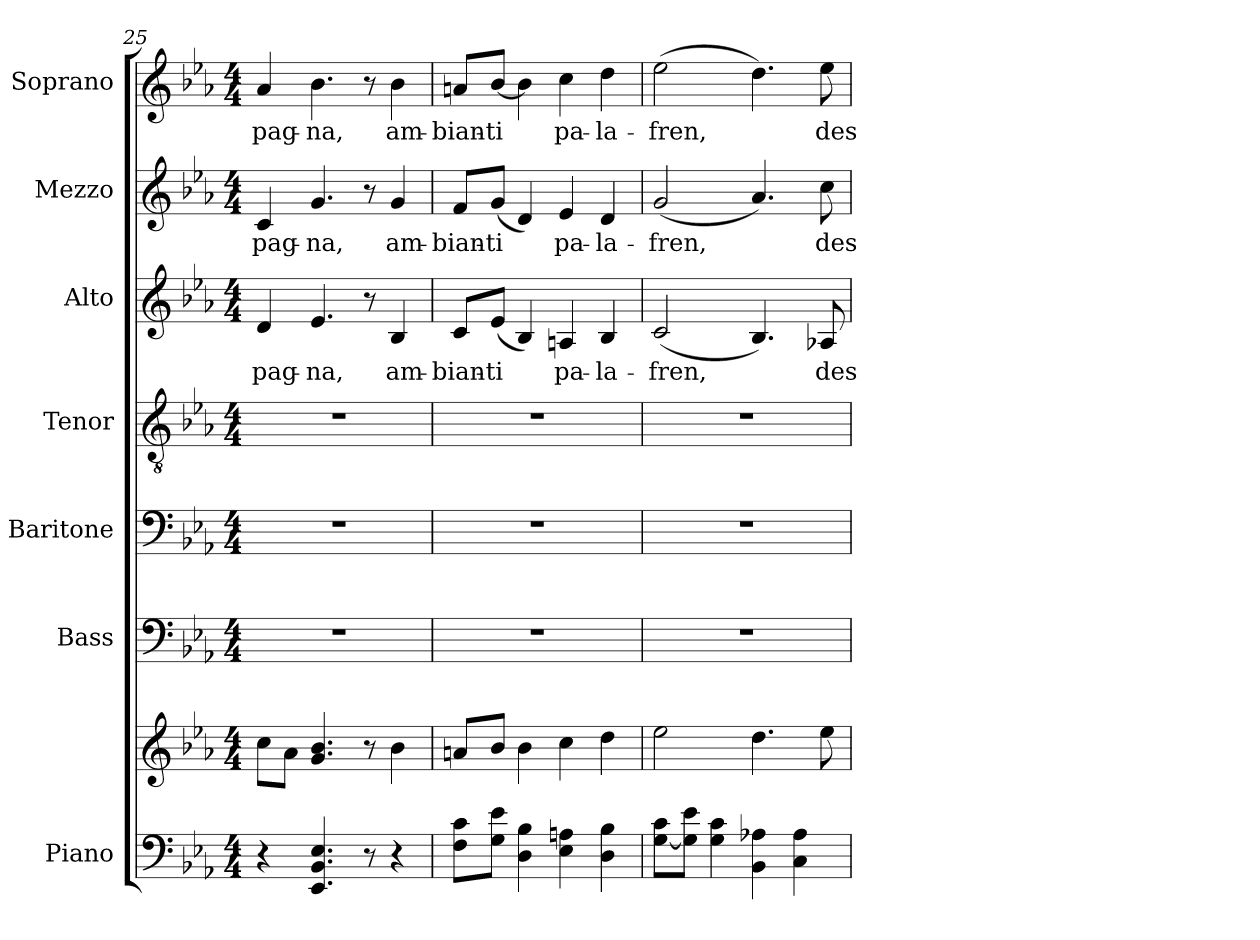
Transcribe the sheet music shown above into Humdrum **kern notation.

**kern	**kern	**kern	**kern	**kern	**kern	**text	**kern	**text	**kern	**text
*part7	*part7	*part6	*part5	*part4	*part3	*part3	*part2	*part2	*part1	*part1
*staff8	*staff7	*staff6	*staff5	*staff4	*staff3	*staff3	*staff2	*staff2	*staff1	*staff1
*I"Piano	*	*I"Bass	*I"Baritone	*I"Tenor	*I"Alto	*	*I"Mezzo	*	*I"Soprano	*
*I'Pno.	*	*I'B.	*I'Bar.	*I'T.	*I'A.	*	*I'M.	*	*I'S.	*
!!LO:PB:g=z
*clefF4	*clefG2	*clefF4	*clefF4	*clefGv2	*clefG2	*	*clefG2	*	*clefG2	*
*	*	*	*	*ITrd7c12	*	*	*	*	*	*
*k[b-e-a-]	*k[b-e-a-]	*k[b-e-a-]	*k[b-e-a-]	*k[b-e-a-]	*k[b-e-a-]	*	*k[b-e-a-]	*	*k[b-e-a-]	*
*E-:	*E-:	*E-:	*E-:	*E-:	*E-:	*	*E-:	*	*E-:	*
*M4/4	*M4/4	*M4/4	*M4/4	*M4/4	*M4/4	*	*M4/4	*	*M4/4	*
=25	=25	=25	=25	=25	=25	=25	=25	=25	=25	=25
!	!	!	!	!	!	!LO:LY:b:color=#000000	!	!	!	!
!	!	!	!	!	!	!	!	!LO:LY:b:color=#000000	!	!
!	!	!	!	!	!	!	!	!	!	!LO:LY:b:color=#000000
4r	8cci\L	1r	1r	1r	4di/	-pag-	4ci/	-pag-	4a-i/	-pag-
.	8a-i\J	.	.	.	.	.	.	.	.	.
!	!	!	!	!	!	!LO:LY:b:color=#000000	!	!	!	!
!	!	!	!	!	!	!	!	!LO:LY:b:color=#000000	!	!
!	!	!	!	!	!	!	!	!	!	!LO:LY:b:color=#000000
4.EE-i/ 4.BB-i 4.E-i	4.gi/ 4.b-i	.	.	.	4.e-i/	-na,	4.gi/	-na,	4.b-i\	-na,
*	*MM84	*	*	*	*	*	*	*	*MM84	*
8r	8r	.	.	.	8r	.	8r	.	8r	.
!	!	!	!	!	!	!LO:LY:b:color=#000000	!	!	!	!
!	!	!	!	!	!	!	!	!LO:LY:b:color=#000000	!	!
!	!	!	!	!	!	!	!	!	!	!LO:LY:b:color=#000000
4r	4b-i\	.	.	.	4B-i/	am-	4gi/	am-	4b-i\	am-
=26	=26	=26	=26	=26	=26	=26	=26	=26	=26	=26
!	!	!	!	!	!	!LO:LY:b:color=#000000	!	!	!	!
!	!	!	!	!	!	!	!	!LO:LY:b:color=#000000	!	!
!	!	!	!	!	!	!	!	!	!	!LO:LY:b:color=#000000
8Fi\ 8ciL	8ani/L	1r	1r	1r	8ci/L	-bian-	8fi/L	-bian-	8ani/L	-bian-
!	!	!	!	!	!	!LO:LY:b:color=#000000	!	!	!	!
!	!	!	!	!	!	!	!	!LO:LY:b:color=#000000	!	!
!	!	!	!	!	!	!	!	!	!	!LO:LY:b:color=#000000
8Gi\ 8e-iJ	8b-i/J	.	.	.	(8e-i/J	-ti	(8gi/J	-ti	[<8b-i/J	-ti
4Di\ 4B-i	4b-i\	.	.	.	4B-i/)	.	4di/)	.	4b-i\]	.
!	!	!	!	!	!	!LO:LY:b:color=#000000	!	!	!	!
!	!	!	!	!	!	!	!	!LO:LY:b:color=#000000	!	!
!	!	!	!	!	!	!	!	!	!	!LO:LY:b:color=#000000
4E-i\ 4Ani	4cci\	.	.	.	4Ani/	pa-	4e-i/	pa-	4cci\	pa-
!	!	!	!	!	!	!LO:LY:b:color=#000000	!	!	!	!
!	!	!	!	!	!	!	!	!LO:LY:b:color=#000000	!	!
!	!	!	!	!	!	!	!	!	!	!LO:LY:b:color=#000000
4Di\ 4B-i	4ddi\	.	.	.	4B-i/	-la-	4di/	-la-	4ddi\	-la-
=27	=27	=27	=27	=27	=27	=27	=27	=27	=27	=27
!	!	!	!	!	!	!LO:LY:b:color=#000000	!	!	!	!
!	!	!	!	!	!	!	!	!LO:LY:b:color=#000000	!	!
!	!	!	!	!	!	!	!	!	!	!LO:LY:b:color=#000000
[<8Gi\ 8ciL	2ee-i\	1r	1r	1r	(2ci/	-fren,	(2gi/	-fren,	(2ee-i\	-fren,
8Gi\] 8e-iJ	.	.	.	.	.	.	.	.	.	.
4Gi\ 4ci	.	.	.	.	.	.	.	.	.	.
4BB-i\ 4A-Xi	4.ddi\	.	.	.	4.B-i/)	.	4.a-i/)	.	4.ddi\)	.
4Ci\ 4A-i	.	.	.	.	.	.	.	.	.	.
!	!	!	!	!	!	!LO:LY:b:color=#000000	!	!	!	!
!	!	!	!	!	!	!	!	!LO:LY:b:color=#000000	!	!
!	!	!	!	!	!	!	!	!	!	!LO:LY:b:color=#000000
.	8ee-i\	.	.	.	8A-Xi/	des-	8cci\	des-	8ee-i\	des-
=	=	=	=	=	=	=	=	=	=	=
*-	*-	*-	*-	*-	*-	*-	*-	*-	*-	*-
